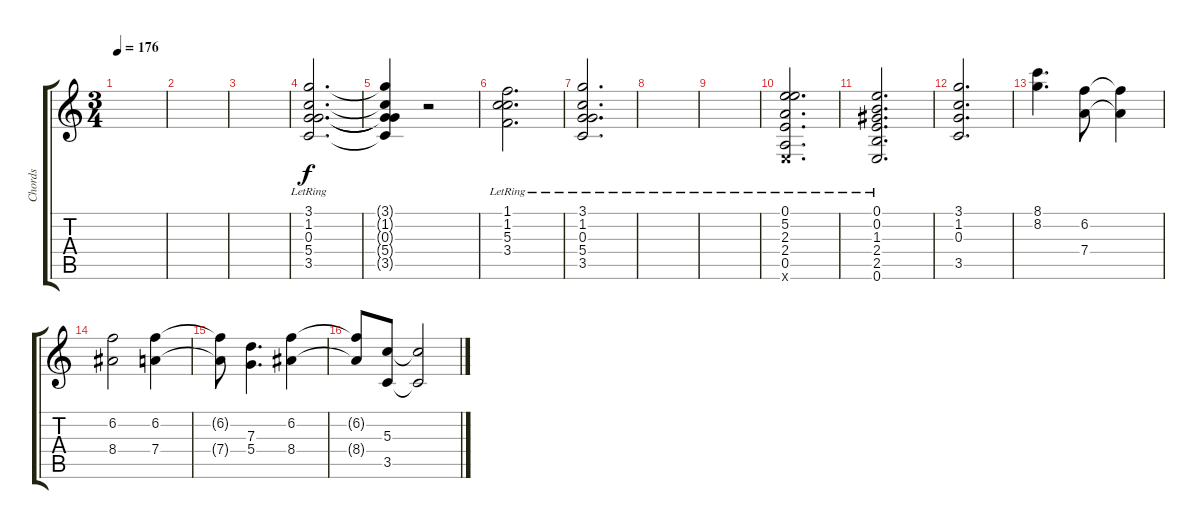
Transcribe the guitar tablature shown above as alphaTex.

\track ("Chords" "Chords") {instrument acousticguitarsteel}
\staff {score tabs}
\tuning (E4 B3 G3 D3 A2 E2) {hide}
\ts (3 4)
\tempo 176
\clef g2
\ks c
|
|
|
(3.1{lr} 1.2 0.3 5.4 3.5).2{d} |
(3.1{t} 1.2{t} 0.3{t} 5.4{t} 3.5{t}).4 r.2 |
(1.1{lr} 1.2 5.3 3.4).2{d} |
(3.1 1.2{lr} 0.3 5.4 3.5).2{d} |
|
|
(0.1 5.2{lr} 2.3 2.4 0.5 0.6{x}).2{d} |
(0.1 0.2{lr} 1.3 2.4 2.5 0.6).2{d} |
(3.1 1.2 0.3 3.5).2{d} |
(8.1 8.2).4{d} (6.2 7.4).8 (6.2{t} 7.4{t}).4 |
(6.2 8.4).2 (6.2 7.4).4 |
(6.2{t} 7.4{t}).8 (7.3 5.4).4{d} (6.2 8.4).4 |
(6.2{t} 8.4{t}).8 (5.3 3.5).8 (5.3{t} 3.5{t}).2
